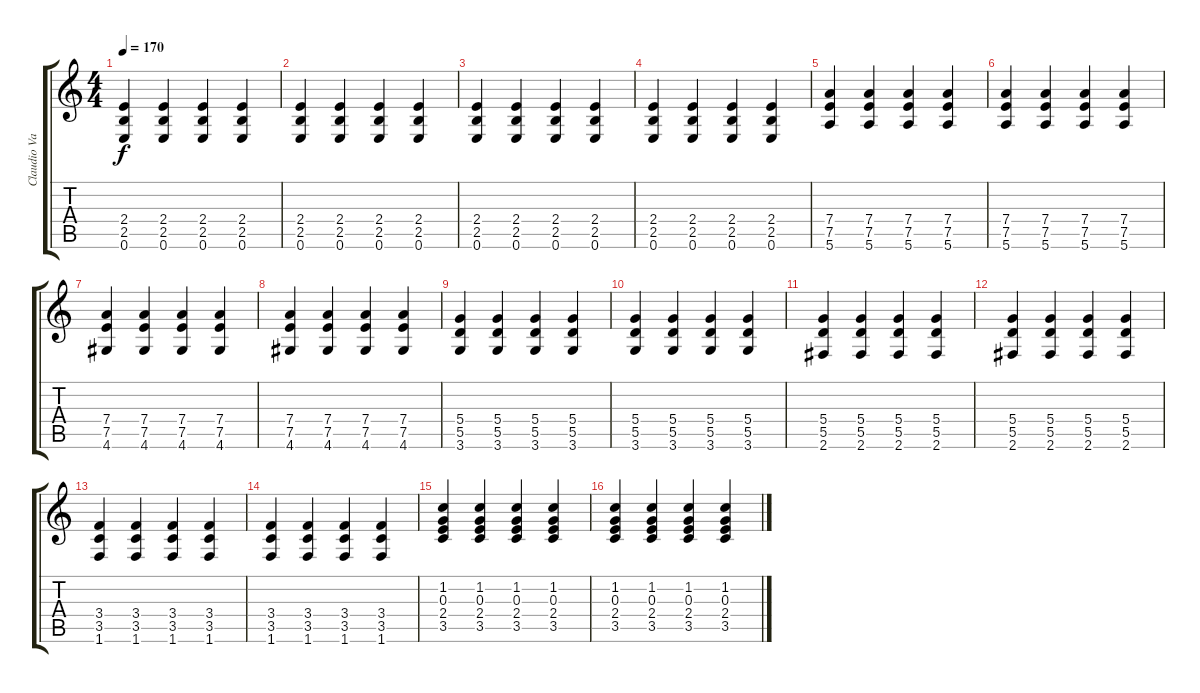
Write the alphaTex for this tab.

\track ("Claudio Valenzuela (guitarra acústica)" "Claudio Va") {instrument acousticguitarsteel}
\staff {score tabs}
\tuning (E4 B3 G3 D3 A2 E2) {hide}
\ts (4 4)
\tempo 170
\clef g2
\ks c
(2.4 2.5 0.6).4{dy f} (2.4 2.5 0.6).4 (2.4 2.5 0.6).4 (2.4 2.5 0.6).4 |
(2.4 2.5 0.6).4 (2.4 2.5 0.6).4 (2.4 2.5 0.6).4 (2.4 2.5 0.6).4 |
(2.4 2.5 0.6).4 (2.4 2.5 0.6).4 (2.4 2.5 0.6).4 (2.4 2.5 0.6).4 |
(2.4 2.5 0.6).4 (2.4 2.5 0.6).4 (2.4 2.5 0.6).4 (2.4 2.5 0.6).4 |
(7.4 7.5 5.6).4 (7.4 7.5 5.6).4 (7.4 7.5 5.6).4 (7.4 7.5 5.6).4 |
(7.4 7.5 5.6).4 (7.4 7.5 5.6).4 (7.4 7.5 5.6).4 (7.4 7.5 5.6).4 |
(7.4 7.5 4.6).4 (7.4 7.5 4.6).4 (7.4 7.5 4.6).4 (7.4 7.5 4.6).4 |
(7.4 7.5 4.6).4 (7.4 7.5 4.6).4 (7.4 7.5 4.6).4 (7.4 7.5 4.6).4 |
(5.4 5.5 3.6).4 (5.4 5.5 3.6).4 (5.4 5.5 3.6).4 (5.4 5.5 3.6).4 |
(5.4 5.5 3.6).4 (5.4 5.5 3.6).4 (5.4 5.5 3.6).4 (5.4 5.5 3.6).4 |
(5.4 5.5 2.6).4 (5.4 5.5 2.6).4 (5.4 5.5 2.6).4 (5.4 5.5 2.6).4 |
(5.4 5.5 2.6).4 (5.4 5.5 2.6).4 (5.4 5.5 2.6).4{volume 0} (5.4 5.5 2.6).4 |
(3.4 3.5 1.6).4 (3.4 3.5 1.6).4 (3.4 3.5 1.6).4 (3.4 3.5 1.6).4 |
(3.4 3.5 1.6).4 (3.4 3.5 1.6).4 (3.4 3.5 1.6).4 (3.4 3.5 1.6).4 |
(1.2 0.3 2.4 3.5).4 (1.2 0.3 2.4 3.5).4 (1.2 0.3 2.4 3.5).4 (1.2 0.3 2.4 3.5).4 |
(1.2 0.3 2.4 3.5).4 (1.2 0.3 2.4 3.5).4 (1.2 0.3 2.4 3.5).4 (1.2 0.3 2.4 3.5).4
